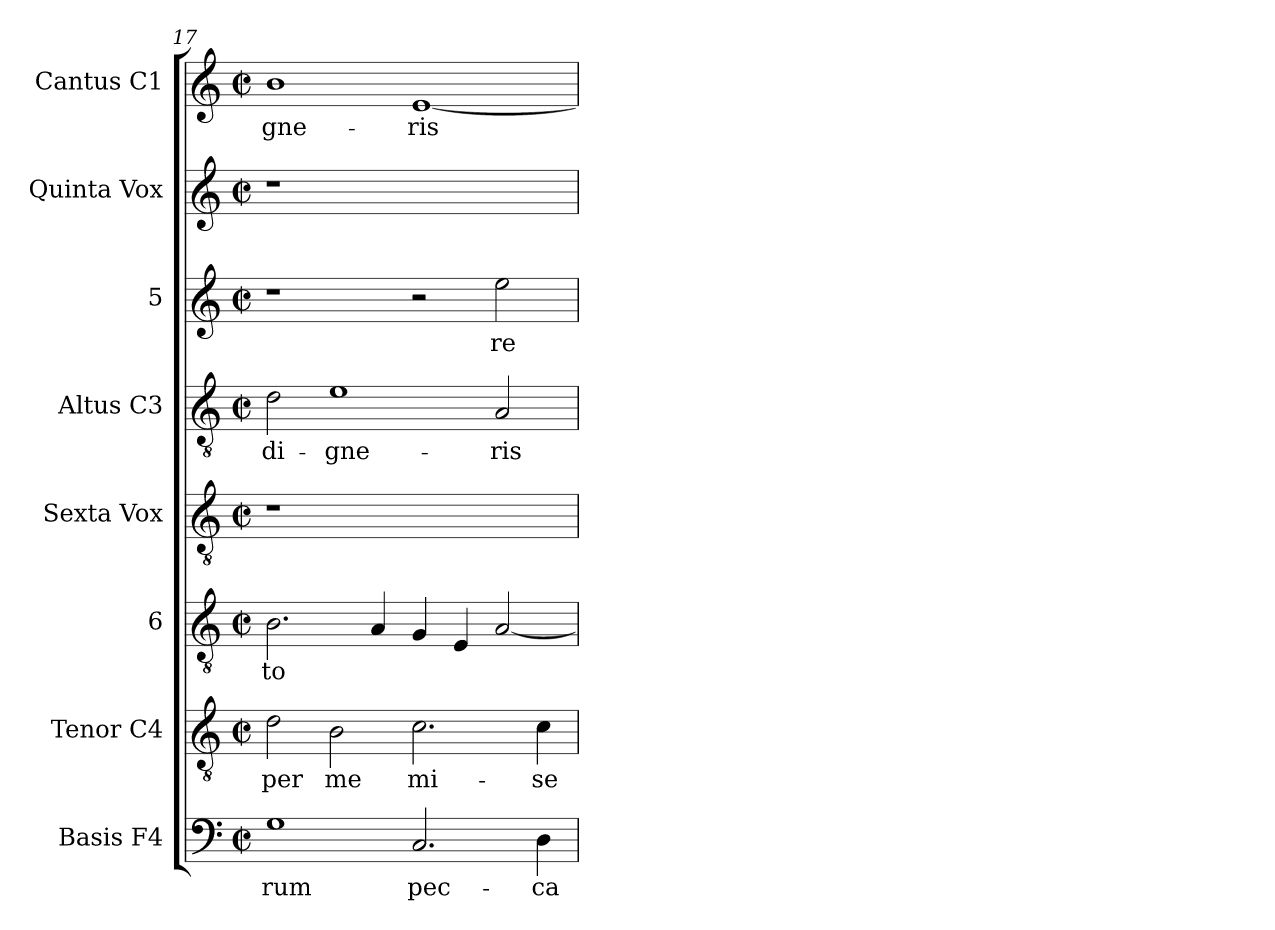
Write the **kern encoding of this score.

**kern	**text	**kern	**text	**kern	**text	**kern	**kern	**text	**kern	**text	**kern	**kern	**text
*part8	*part8	*part7	*part7	*part6	*part6	*part5	*part4	*part4	*part3	*part3	*part2	*part1	*part1
*staff8	*staff8	*staff7	*staff7	*staff6	*staff6	*staff5	*staff4	*staff4	*staff3	*staff3	*staff2	*staff1	*staff1
*I"Basis  F4	*	*I"Tenor  C4	*	*I"6	*	*I"Sexta  Vox	*I"Altus  C3	*	*I"5	*	*I"Quinta  Vox	*I"Cantus  C1	*
*I'B	*	*I'T	*	*	*	*	*I'A	*	*	*	*	*I'C	*
*clefF4	*	*clefGv2	*	*clefGv2	*	*clefGv2	*clefGv2	*	*clefG2	*	*clefG2	*clefG2	*
*k[]	*	*k[]	*	*k[]	*	*k[]	*k[]	*	*k[]	*	*k[]	*k[]	*
*C:	*	*C:	*	*C:	*	*C:	*C:	*	*C:	*	*C:	*C:	*
*M2/2	*	*M2/2	*	*M2/2	*	*M2/2	*M2/2	*	*M2/2	*	*M2/2	*M2/2	*
*met(c|)	*	*met(c|)	*	*met(c|)	*	*met(c|)	*met(c|)	*	*met(c|)	*	*met(c|)	*met(c|)	*
=17	=17	=17	=17	=17	=17	=17	=17	=17	=17	=17	=17	=17	=17
!	!LO:LY:b:cj	!	!LO:LY:b:cj	!	!LO:LY:b:cj	!	!	!LO:LY:b:cj	!	!	!	!	!LO:LY:b:cj
1G	-rum	2d\	-per	2.B\	-to-	1r	2d\	di-	1r	.	1r	1b	-gne-
!	!	!	!LO:LY:b:cj	!	!	!	!	!LO:LY:b:cj	!	!	!	!	!
.	.	2B\	me	.	.	.	1e	-gne-	.	.	.	.	.
!	!	!	!	!	!LO:LY:b:cj	!	!	!	!	!	!	!	!
.	.	.	.	4A/	--	.	.	.	.	.	.	.	.
!	!LO:LY:b:cj	!	!LO:LY:b:cj	!	!LO:LY:b:cj	!	!	!	!	!	!	!	!LO:LY:b:cj
2.C/	pec-	2.c\	mi-	4G/	--	1ryy	.	.	2r	.	1ryy	[<1e	-ris
!	!	!	!	!	!LO:LY:b:cj	!	!	!	!	!	!	!	!
.	.	.	.	4E/	--	.	.	.	.	.	.	.	.
!	!	!	!	!	!LO:LY:b:cj	!	!	!LO:LY:b:cj	!	!LO:LY:b:cj	!	!	!
.	.	.	.	[<2A/	--	.	2A/	-ris	2ee\	re-	.	.	.
!	!LO:LY:b:cj	!	!LO:LY:b:cj	!	!	!	!	!	!	!	!	!	!
4D\	-ca-	4c\	-se-	.	.	.	.	.	.	.	.	.	.
=	=	=	=	=	=	=	=	=	=	=	=	=	=
*-	*-	*-	*-	*-	*-	*-	*-	*-	*-	*-	*-	*-	*-
